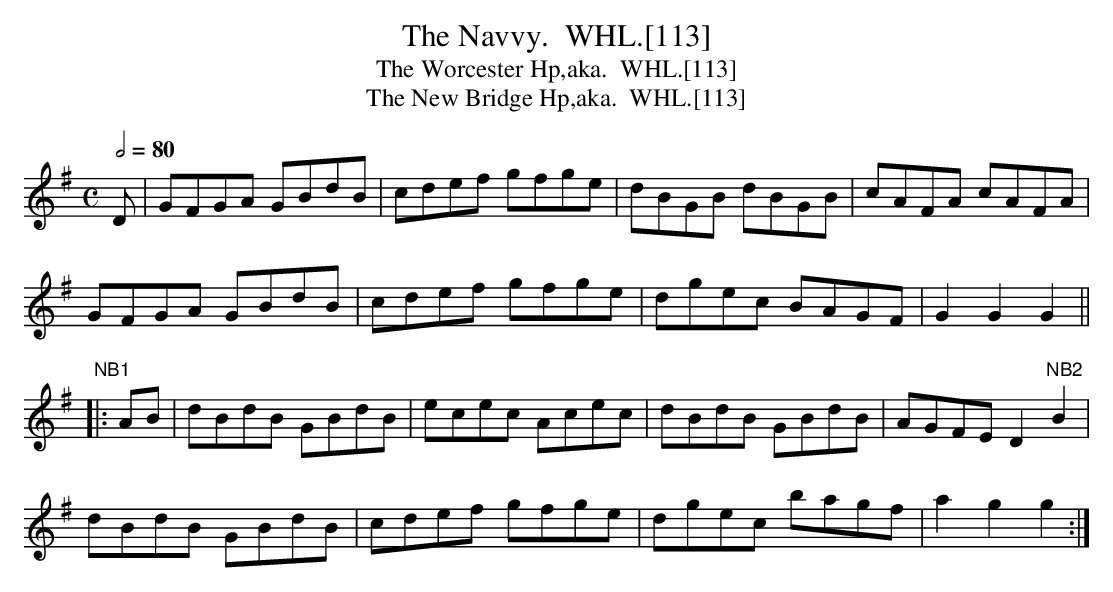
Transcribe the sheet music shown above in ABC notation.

X:1
T:Navvy.  WHL.[113], The
T:Worcester Hp,aka.  WHL.[113], The
T:New Bridge Hp,aka.  WHL.[113], The
M:C
L:1/8
Q:1/2=80
K:G
D|GFGA GBdB|cdef gfge|dBGB dBGB|cAFA cAFA|
GFGA GBdB|cdef gfge|dgec BAGF|G2G2G2 ||
"^NB1"|:AB| dBdB GBdB|ecec Acec|dBdB GBdB|AGFE D2"^NB2"B2|
dBdB GBdB|cdef gfge|dgec bagf|a2g2g2 :|
